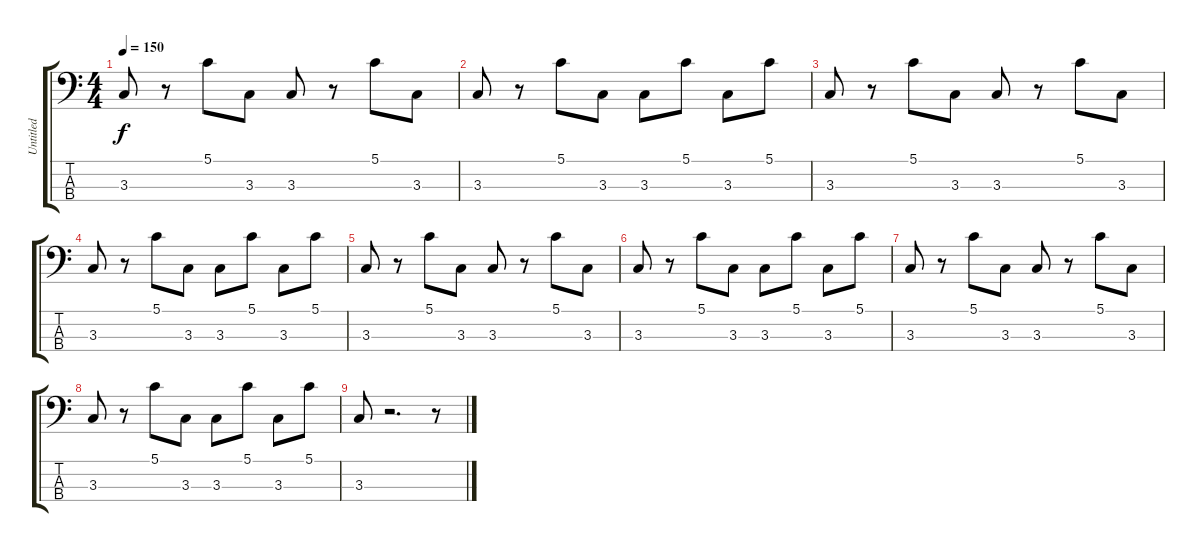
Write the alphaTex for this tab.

\track ("Untitled" "Untitled") {instrument electricbassfinger}
\staff {score tabs}
\tuning (G2 D2 A1 E1) {hide}
\ts (4 4)
\tempo 150
\clef f4
\ks c
3.3.8{dy f} r.8 5.1.8 3.3.8 3.3.8 r.8 5.1.8 3.3.8 |
3.3.8 r.8 5.1.8 3.3.8 3.3.8 5.1.8 3.3.8 5.1.8 |
3.3.8 r.8 5.1.8 3.3.8 3.3.8 r.8 5.1.8 3.3.8 |
3.3.8 r.8 5.1.8 3.3.8 3.3.8 5.1.8 3.3.8 5.1.8 |
3.3.8 r.8 5.1.8 3.3.8 3.3.8 r.8 5.1.8 3.3.8 |
3.3.8 r.8 5.1.8 3.3.8 3.3.8 5.1.8 3.3.8 5.1.8 |
3.3.8 r.8 5.1.8 3.3.8 3.3.8 r.8 5.1.8 3.3.8 |
3.3.8 r.8 5.1.8 3.3.8 3.3.8 5.1.8 3.3.8 5.1.8 |
3.3.8 r.2{d} r.8
